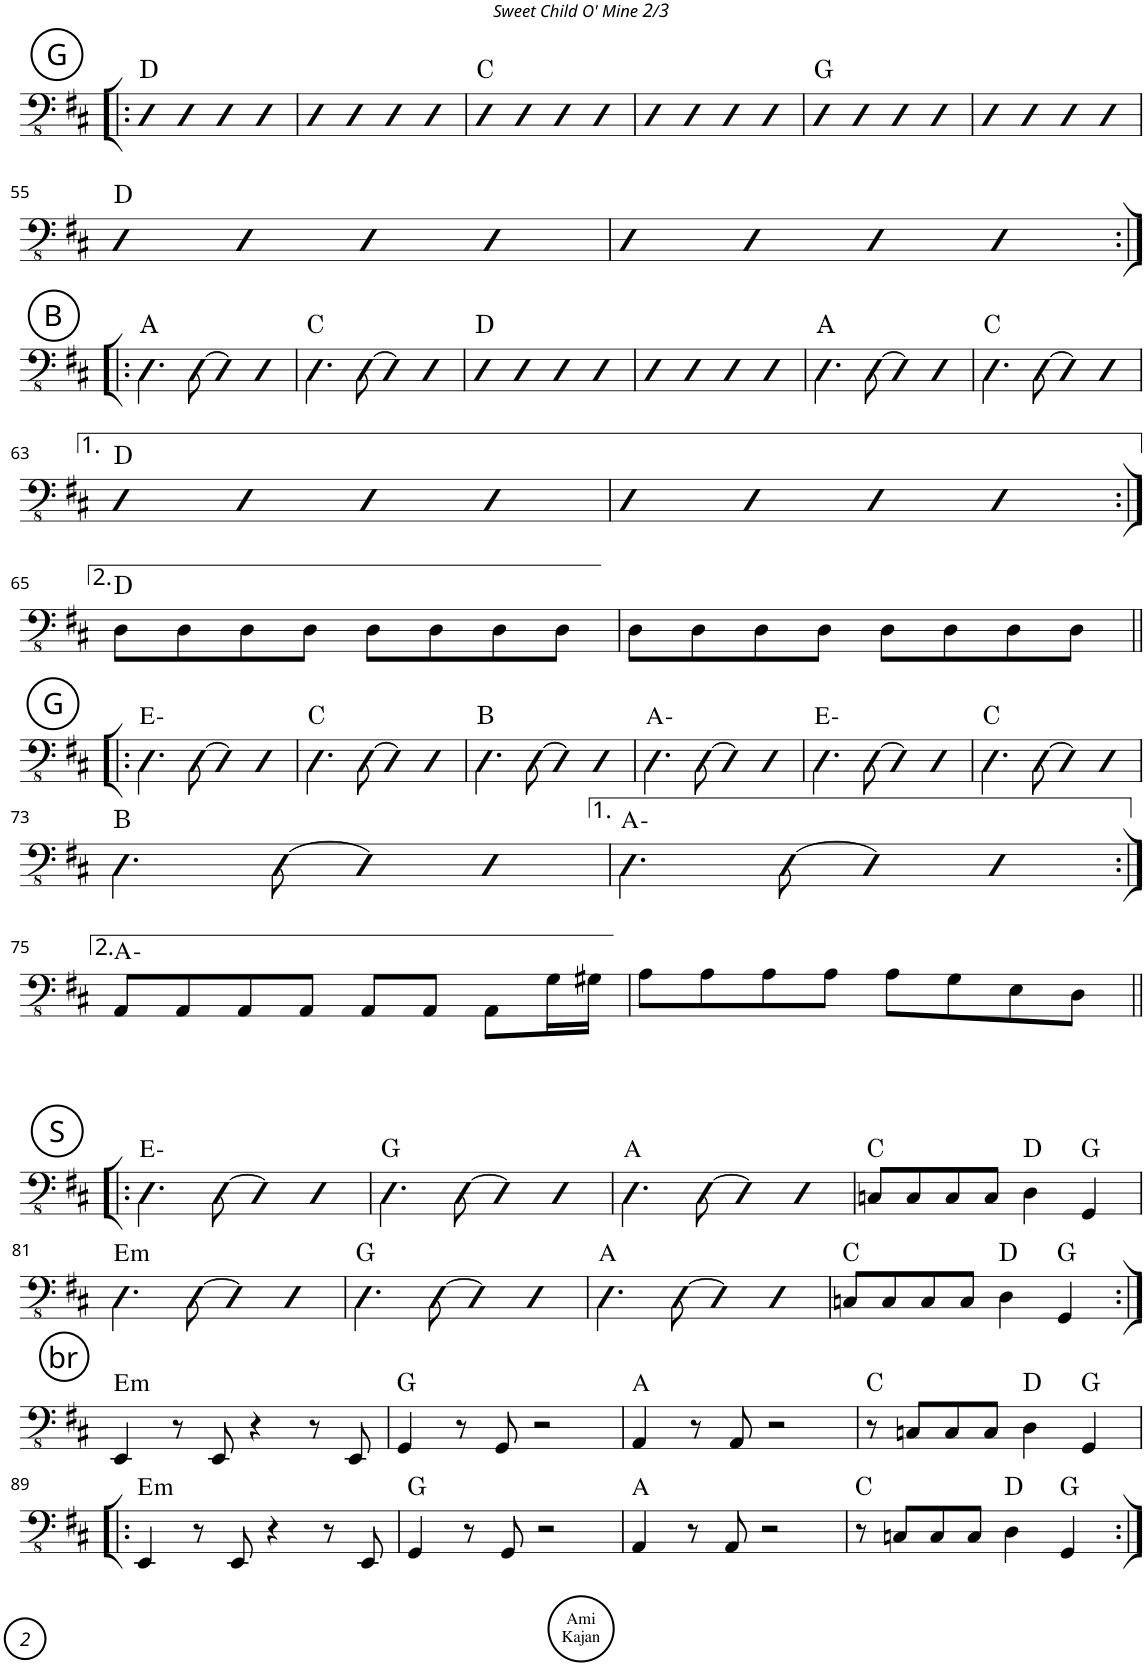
**kern	**harte
*part1	*part1
*staff1	*
*I"Fretless Electric Bass	*
!!LO:PB:g=z
*clefFv4	*
*k[f#c#]	*
*M4/4	*
!!LO:REH:place=s1:a:cj:enc=circle:fs=14:t=G
=49!|:	=49!|:
!	!LO:H:kt=N.C.
4DD	N
4DD	.
4DD	.
4DD	.
=50	=50
4DD	.
4DD	.
4DD	.
4DD	.
=51	=51
!	!LO:H:kt=N.C.
4DD	N
4DD	.
4DD	.
4DD	.
=52	=52
4DD	.
4DD	.
4DD	.
4DD	.
=53	=53
!	!LO:H:kt=N.C.
4DD	N
4DD	.
4DD	.
4DD	.
=54	=54
4DD	.
4DD	.
4DD	.
4DD	.
!!LO:LB:g=z
=55	=55
!	!LO:H:kt=N.C.
4DD	N
4DD	.
4DD	.
4DD	.
=56	=56
4DD	.
4DD	.
4DD	.
4DD	.
!!LO:LB:g=z
!!LO:REH:place=s1:a:cj:enc=circle:fs=14:t=B
=57:|!|:	=57:|!|:
!	!LO:H:kt=N.C.
4.DD\	N
[8DD\	.
4DD]	.
4DD	.
=58	=58
!	!LO:H:kt=N.C.
4.DD\	N
[8DD\	.
4DD]	.
4DD	.
=59	=59
!	!LO:H:kt=N.C.
4DD	N
4DD	.
4DD	.
4DD	.
=60	=60
4DD	.
4DD	.
4DD	.
4DD	.
=61	=61
!	!LO:H:kt=N.C.
4.DD\	N
[8DD\	.
4DD]	.
4DD	.
=62	=62
!	!LO:H:kt=N.C.
4.DD\	N
[8DD\	.
4DD]	.
4DD	.
!!LO:LB:g=z
=63	=63
!	!LO:H:kt=N.C.
4DD	N
4DD	.
4DD	.
4DD	.
=64	=64
4DD	.
4DD	.
4DD	.
4DD	.
!!LO:LB:g=z
=65:|!	=65:|!
!	!LO:H:kt=N.C.
8DD\L	N
8DD\	.
8DD\	.
8DD\J	.
8DD\L	.
8DD\	.
8DD\	.
8DD\J	.
=66	=66
8DD\L	.
8DD\	.
8DD\	.
8DD\J	.
8DD\L	.
8DD\	.
8DD\	.
8DD\J	.
!!LO:LB:g=z
!!LO:REH:place=s1:a:cj:enc=circle:fs=14:t=G
=67!|:	=67!|:
4.DD\	E:min
[8DD\	.
4DD]	.
4DD	.
=68	=68
!	!LO:H:kt=N.C.
4.DD\	N
[8DD\	.
4DD]	.
4DD	.
=69	=69
!	!LO:H:kt=N.C.
4.DD\	N
[8DD\	.
4DD]	.
4DD	.
=70	=70
4.DD\	A:min
[8DD\	.
4DD]	.
4DD	.
=71	=71
4.DD\	E:min
[8DD\	.
4DD]	.
4DD	.
=72	=72
!	!LO:H:kt=N.C.
4.DD\	N
[8DD\	.
4DD]	.
4DD	.
!!LO:LB:g=z
=73	=73
!	!LO:H:kt=N.C.
4.DD\	N
[8DD\	.
4DD]	.
4DD	.
=74	=74
4.DD\	A:min
[8DD\	.
4DD]	.
4DD	.
!!LO:LB:g=z
=75:|!	=75:|!
8AAA/L	A:min
8AAA/	.
8AAA/	.
8AAA/J	.
8AAA/L	.
8AAA/J	.
8AAA\L	.
16GG\L	.
16GG#X\JJ	.
=76	=76
8AA\L	.
8AA\	.
8AA\	.
8AA\J	.
8AA\L	.
8GG\	.
8EE\	.
8DD\J	.
!!LO:LB:g=z
!!LO:REH:place=s1:a:cj:enc=circle:fs=14:t=S
=77!|:	=77!|:
4.DD\	E:min
[8DD\	.
4DD]	.
4DD	.
=78	=78
!	!LO:H:kt=N.C.
4.DD\	N
[8DD\	.
4DD]	.
4DD	.
=79	=79
4.DD\	A:maj
[8DD\	.
4DD]	.
4DD	.
=80	=80
8CCn/L	C:maj
8CC/	.
8CC/	.
8CC/J	.
!	!LO:H:kt=N.C.
4DD\	N
!	!LO:H:kt=N.C.
4GGG/	N
!!LO:LB:g=z
=81	=81
!	!LO:H:kt=m
4.DD\	E:min
[8DD\	.
4DD]	.
4DD	.
=82	=82
4.DD\	G:maj
[8DD\	.
4DD]	.
4DD	.
=83	=83
4.DD\	A:maj
[8DD\	.
4DD]	.
4DD	.
=84	=84
!	!LO:H:kt=N.C.
8CCn/L	N
8CC/	.
8CC/	.
8CC/J	.
!	!LO:H:kt=N.C.
4DD\	N
!	!LO:H:kt=N.C.
4GGG/	N
!!LO:LB:g=z
!!LO:REH:place=s1:a:cj:enc=circle:fs=14:t=br
=85:|!	=85:|!
!	!LO:H:kt=m
4EEE/	E:min
8r	.
8EEE/	.
4r	.
8r	.
8EEE/	.
=86	=86
!	!LO:H:kt=N.C.
4GGG/	N
8r	.
8GGG/	.
2r	.
=87	=87
4AAA/	A:maj
8r	.
8AAA/	.
2r	.
=88	=88
8r	C:maj
8CCn/L	.
8CC/	.
8CC/J	.
!	!LO:H:kt=N.C.
4DD\	N
!	!LO:H:kt=N.C.
4GGG/	N
!!LO:LB:g=z
=89!|:	=89!|:
!	!LO:H:kt=m
4EEE/	E:min
8r	.
8EEE/	.
4r	.
8r	.
8EEE/	.
=90	=90
4GGG/	G:maj
8r	.
8GGG/	.
2r	.
=91	=91
4AAA/	A:maj
8r	.
8AAA/	.
2r	.
=92	=92
!	!LO:H:kt=N.C.
8r	N
8CCn/L	.
8CC/	.
8CC/J	.
!	!LO:H:kt=N.C.
4DD\	N
!	!LO:H:kt=N.C.
4GGG/	N
=:|!	=:|!
*-	*-
